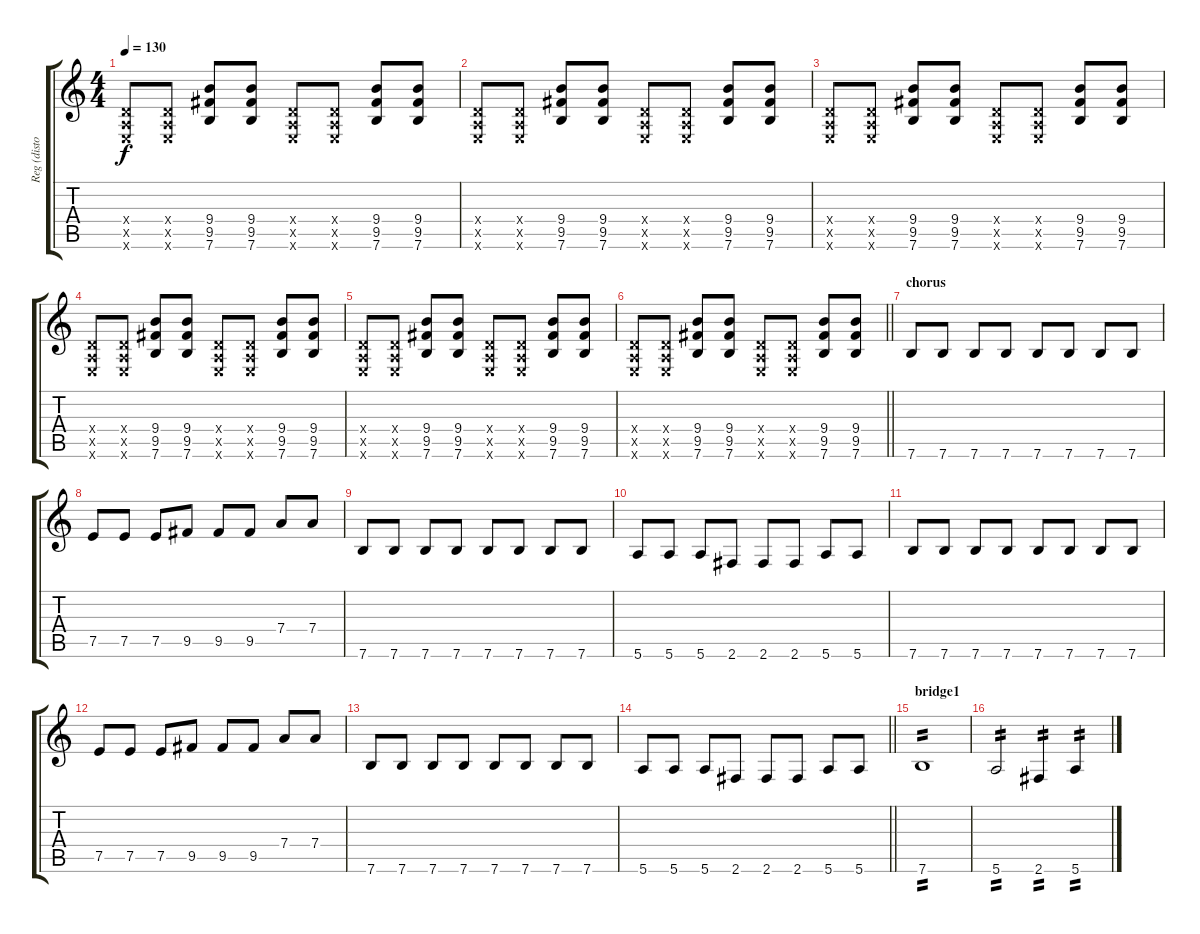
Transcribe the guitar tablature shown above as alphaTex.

\track ("Reg (disto)" "Reg (disto") {instrument overdrivenguitar}
\staff {score tabs}
\tuning (E4 B3 G3 D3 A2 E2) {hide}
\ts (4 4)
\tempo 130
\clef g2
\ks c
(0.4{x} 0.5{x} 0.6{x}).8{dy f} (0.4{x} 0.5{x} 0.6{x}).8 (9.4 9.5 7.6).8 (9.4 9.5 7.6).8 (0.4{x} 0.5{x} 0.6{x}).8 (0.4{x} 0.5{x} 0.6{x}).8 (9.4 9.5 7.6).8 (9.4 9.5 7.6).8 |
(0.4{x} 0.5{x} 0.6{x}).8 (0.4{x} 0.5{x} 0.6{x}).8 (9.4 9.5 7.6).8 (9.4 9.5 7.6).8 (0.4{x} 0.5{x} 0.6{x}).8 (0.4{x} 0.5{x} 0.6{x}).8 (9.4 9.5 7.6).8 (9.4 9.5 7.6).8 |
(0.4{x} 0.5{x} 0.6{x}).8 (0.4{x} 0.5{x} 0.6{x}).8 (9.4 9.5 7.6).8 (9.4 9.5 7.6).8 (0.4{x} 0.5{x} 0.6{x}).8 (0.4{x} 0.5{x} 0.6{x}).8 (9.4 9.5 7.6).8 (9.4 9.5 7.6).8 |
(0.4{x} 0.5{x} 0.6{x}).8 (0.4{x} 0.5{x} 0.6{x}).8 (9.4 9.5 7.6).8 (9.4 9.5 7.6).8 (0.4{x} 0.5{x} 0.6{x}).8 (0.4{x} 0.5{x} 0.6{x}).8 (9.4 9.5 7.6).8 (9.4 9.5 7.6).8 |
(0.4{x} 0.5{x} 0.6{x}).8 (0.4{x} 0.5{x} 0.6{x}).8 (9.4 9.5 7.6).8 (9.4 9.5 7.6).8 (0.4{x} 0.5{x} 0.6{x}).8 (0.4{x} 0.5{x} 0.6{x}).8 (9.4 9.5 7.6).8 (9.4 9.5 7.6).8 |
\barLineRight lightlight
(0.4{x} 0.5{x} 0.6{x}).8 (0.4{x} 0.5{x} 0.6{x}).8 (9.4 9.5 7.6).8 (9.4 9.5 7.6).8 (0.4{x} 0.5{x} 0.6{x}).8 (0.4{x} 0.5{x} 0.6{x}).8 (9.4 9.5 7.6).8 (9.4 9.5 7.6).8 |
\section ("" "chorus")
7.6.8 7.6.8 7.6.8 7.6.8 7.6.8 7.6.8 7.6.8 7.6.8 |
7.5.8 7.5.8 7.5.8 9.5.8 9.5.8 9.5.8 7.4.8 7.4.8 |
7.6.8 7.6.8 7.6.8 7.6.8 7.6.8 7.6.8 7.6.8 7.6.8 |
5.6.8 5.6.8 5.6.8 2.6.8 2.6.8 2.6.8 5.6.8 5.6.8 |
7.6.8 7.6.8 7.6.8 7.6.8 7.6.8 7.6.8 7.6.8 7.6.8 |
7.5.8 7.5.8 7.5.8 9.5.8 9.5.8 9.5.8 7.4.8 7.4.8 |
7.6.8 7.6.8 7.6.8 7.6.8 7.6.8 7.6.8 7.6.8 7.6.8 |
\barLineRight lightlight
5.6.8 5.6.8 5.6.8 2.6.8 2.6.8 2.6.8 5.6.8 5.6.8 |
\section ("" "bridge1")
7.6.1{tp 2} |
5.6.2{tp 2} 2.6.4{tp 2} 5.6.4{tp 2}
